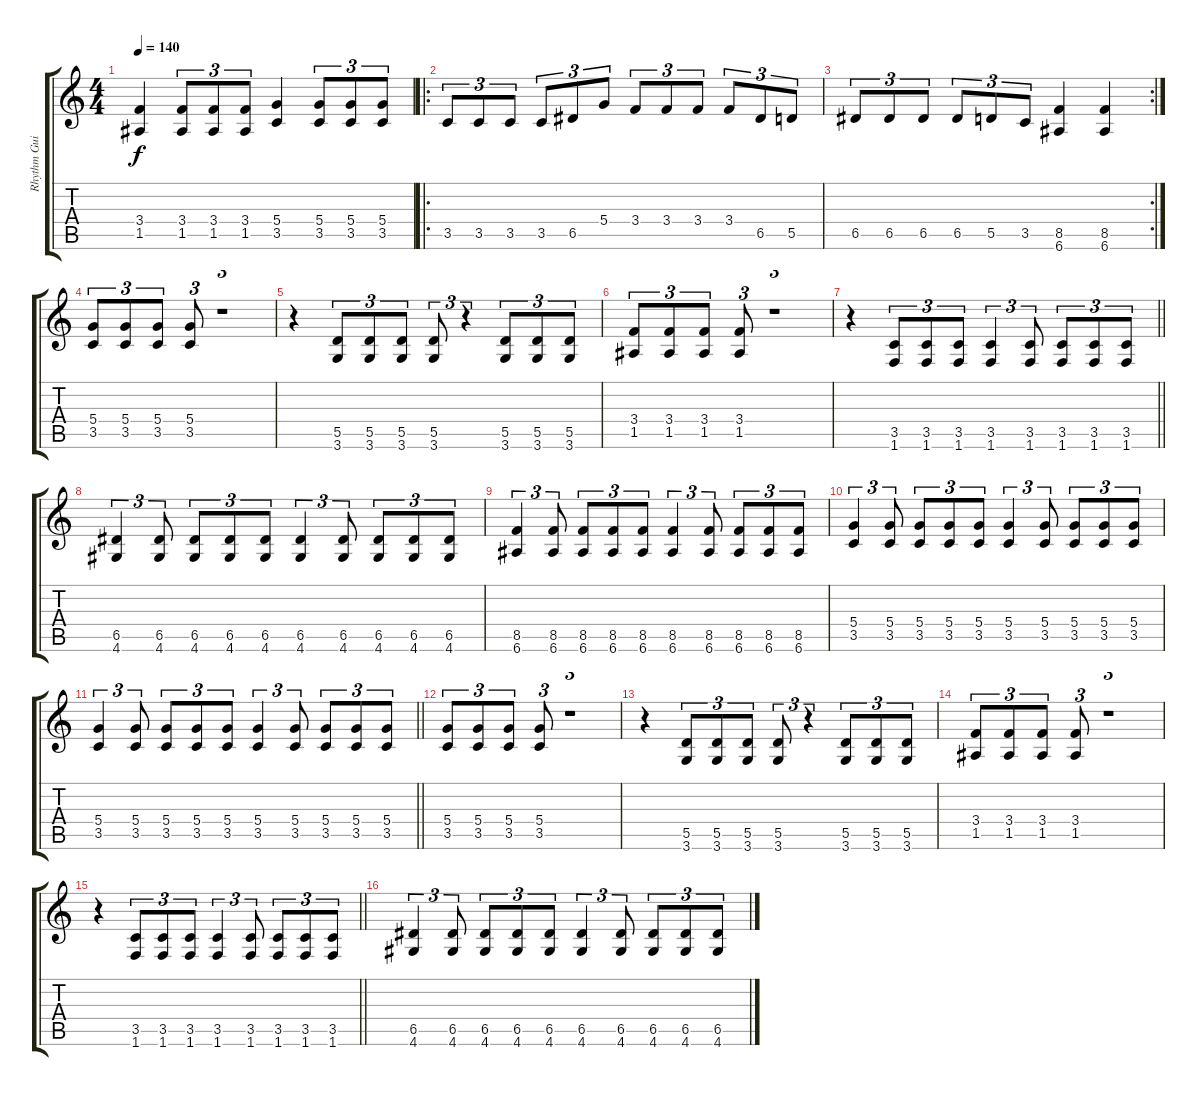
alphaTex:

\track ("Rhythm Guitar" "Rhythm Gui") {instrument distortionguitar}
\staff {score tabs}
\tuning (E4 B3 G3 D3 A2 E2) {hide}
\ts (4 4)
\tempo 140
\clef g2
\ks c
(3.4 1.5).4{dy f} (3.4 1.5).8{tu (3 2)} (3.4 1.5).8{tu (3 2)} (3.4 1.5).8{tu (3 2)} (5.4 3.5).4 (5.4 3.5).8{tu (3 2)} (5.4 3.5).8{tu (3 2)} (5.4 3.5).8{tu (3 2)} |
\ro
3.5.8{tu (3 2)} 3.5.8{tu (3 2)} 3.5.8{tu (3 2)} 3.5.8{tu (3 2)} 6.5.8{tu (3 2)} 5.4.8{tu (3 2)} 3.4.8{tu (3 2)} 3.4.8{tu (3 2)} 3.4.8{tu (3 2)} 3.4.8{tu (3 2)} 6.5.8{tu (3 2)} 5.5.8{tu (3 2)} |
\rc 2
6.5.8{tu (3 2)} 6.5.8{tu (3 2)} 6.5.8{tu (3 2)} 6.5.8{tu (3 2)} 5.5.8{tu (3 2)} 3.5.8{tu (3 2)} (8.5 6.6).4 (8.5 6.6).4 |
(5.4 3.5).8{tu (3 2)} (5.4 3.5).8{tu (3 2)} (5.4 3.5).8{tu (3 2)} (5.4 3.5).8{tu (3 2)} r.1{tu (3 2)} |
r.4 (5.5 3.6).8{tu (3 2)} (5.5 3.6).8{tu (3 2)} (5.5 3.6).8{tu (3 2)} (5.5 3.6).8{tu (3 2)} r.4{tu (3 2)} (5.5 3.6).8{tu (3 2)} (5.5 3.6).8{tu (3 2)} (5.5 3.6).8{tu (3 2)} |
(3.4 1.5).8{tu (3 2)} (3.4 1.5).8{tu (3 2)} (3.4 1.5).8{tu (3 2)} (3.4 1.5).8{tu (3 2)} r.1{tu (3 2)} |
\barLineRight lightlight
r.4 (3.5 1.6).8{tu (3 2)} (3.5 1.6).8{tu (3 2)} (3.5 1.6).8{tu (3 2)} (3.5 1.6).4{tu (3 2)} (3.5 1.6).8{tu (3 2)} (3.5 1.6).8{tu (3 2)} (3.5 1.6).8{tu (3 2)} (3.5 1.6).8{tu (3 2)} |
(6.5 4.6).4{tu (3 2)} (6.5 4.6).8{tu (3 2)} (6.5 4.6).8{tu (3 2)} (6.5 4.6).8{tu (3 2)} (6.5 4.6).8{tu (3 2)} (6.5 4.6).4{tu (3 2)} (6.5 4.6).8{tu (3 2)} (6.5 4.6).8{tu (3 2)} (6.5 4.6).8{tu (3 2)} (6.5 4.6).8{tu (3 2)} |
(8.5 6.6).4{tu (3 2)} (8.5 6.6).8{tu (3 2)} (8.5 6.6).8{tu (3 2)} (8.5 6.6).8{tu (3 2)} (8.5 6.6).8{tu (3 2)} (8.5 6.6).4{tu (3 2)} (8.5 6.6).8{tu (3 2)} (8.5 6.6).8{tu (3 2)} (8.5 6.6).8{tu (3 2)} (8.5 6.6).8{tu (3 2)} |
(5.4 3.5).4{tu (3 2)} (5.4 3.5).8{tu (3 2)} (5.4 3.5).8{tu (3 2)} (5.4 3.5).8{tu (3 2)} (5.4 3.5).8{tu (3 2)} (5.4 3.5).4{tu (3 2)} (5.4 3.5).8{tu (3 2)} (5.4 3.5).8{tu (3 2)} (5.4 3.5).8{tu (3 2)} (5.4 3.5).8{tu (3 2)} |
\barLineRight lightlight
(5.4 3.5).4{tu (3 2)} (5.4 3.5).8{tu (3 2)} (5.4 3.5).8{tu (3 2)} (5.4 3.5).8{tu (3 2)} (5.4 3.5).8{tu (3 2)} (5.4 3.5).4{tu (3 2)} (5.4 3.5).8{tu (3 2)} (5.4 3.5).8{tu (3 2)} (5.4 3.5).8{tu (3 2)} (5.4 3.5).8{tu (3 2)} |
(5.4 3.5).8{tu (3 2)} (5.4 3.5).8{tu (3 2)} (5.4 3.5).8{tu (3 2)} (5.4 3.5).8{tu (3 2)} r.1{tu (3 2)} |
r.4 (5.5 3.6).8{tu (3 2)} (5.5 3.6).8{tu (3 2)} (5.5 3.6).8{tu (3 2)} (5.5 3.6).8{tu (3 2)} r.4{tu (3 2)} (5.5 3.6).8{tu (3 2)} (5.5 3.6).8{tu (3 2)} (5.5 3.6).8{tu (3 2)} |
(3.4 1.5).8{tu (3 2)} (3.4 1.5).8{tu (3 2)} (3.4 1.5).8{tu (3 2)} (3.4 1.5).8{tu (3 2)} r.1{tu (3 2)} |
\barLineRight lightlight
r.4 (3.5 1.6).8{tu (3 2)} (3.5 1.6).8{tu (3 2)} (3.5 1.6).8{tu (3 2)} (3.5 1.6).4{tu (3 2)} (3.5 1.6).8{tu (3 2)} (3.5 1.6).8{tu (3 2)} (3.5 1.6).8{tu (3 2)} (3.5 1.6).8{tu (3 2)} |
(6.5 4.6).4{tu (3 2)} (6.5 4.6).8{tu (3 2)} (6.5 4.6).8{tu (3 2)} (6.5 4.6).8{tu (3 2)} (6.5 4.6).8{tu (3 2)} (6.5 4.6).4{tu (3 2)} (6.5 4.6).8{tu (3 2)} (6.5 4.6).8{tu (3 2)} (6.5 4.6).8{tu (3 2)} (6.5 4.6).8{tu (3 2)}
